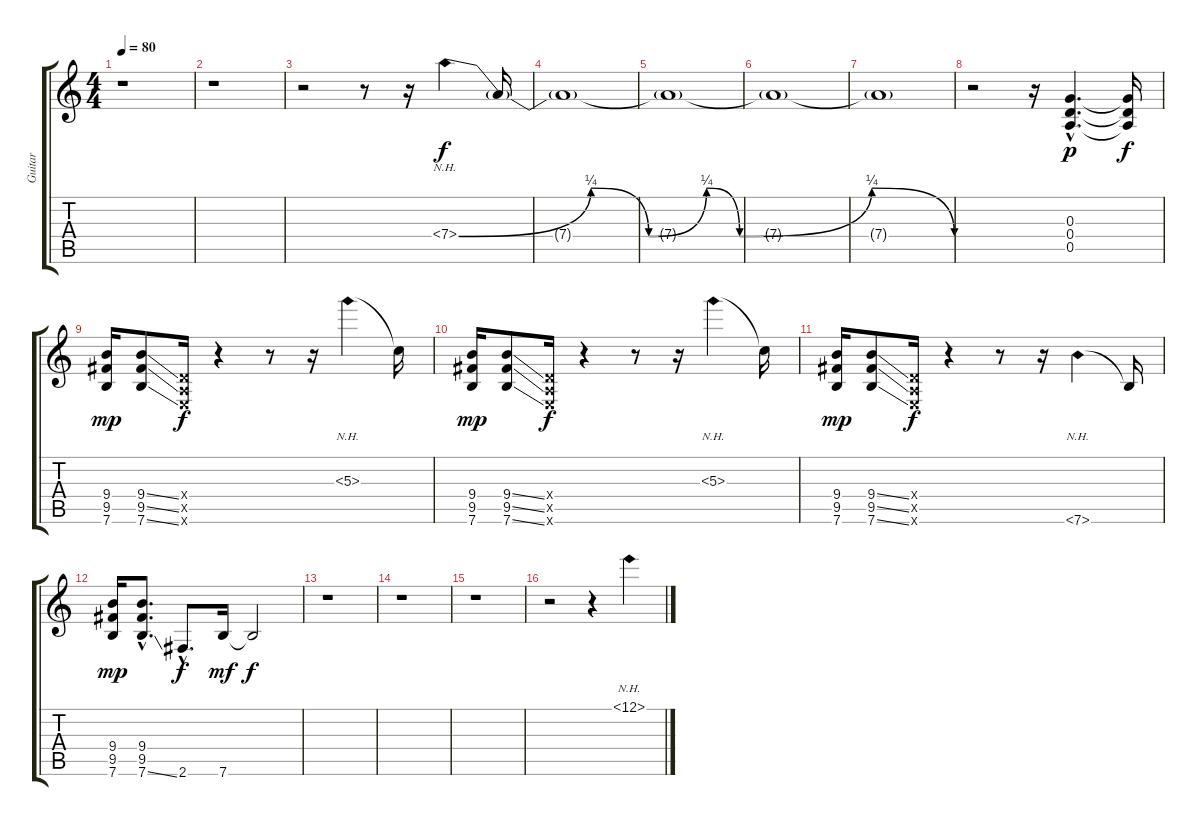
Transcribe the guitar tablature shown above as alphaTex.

\track ("Guitar" "Guitar") {instrument overdrivenguitar}
\staff {score tabs}
\tuning (E4 B3 G3 D3 A2 E2) {hide}
\ts (4 4)
\tempo 80
\clef g2
\ks c
r.1{dy f instrument overdrivenguitar} |
r.1 |
r.2 r.8{volume 0} r.16{volume 11} 7.4{be (custom 0 0 16 1 23 0 30 1 34 0 50 1 60 0) nh}.4 7.4{t}.16 |
7.4{t}.1 |
7.4{t}.1 |
7.4{t}.1{volume 0} |
7.4{t}.1 |
r.2{volume 0 balance 8} r.16{volume 13} (0.3{hac} 0.4{hac} 0.5{hac}).4{d dy p} (0.3{t} 0.4{t} 0.5{t}).16{dy f} |
(9.4 9.5 7.6).16{dy mp} (9.4{ss} 9.5{ss} 7.6{ss}).8 (0.4{x} 0.5{x} 0.6{x}).16{dy f volume 0} r.4 r.8 r.16{volume 13} 5.3{nh}.4 5.3{t}.16 |
(9.4 9.5 7.6).16{dy mp} (9.4{ss} 9.5{ss} 7.6{ss}).8 (0.4{x} 0.5{x} 0.6{x}).16{dy f volume 0} r.4 r.8 r.16{volume 13} 5.3{nh}.4 5.3{t}.16 |
(9.4 9.5 7.6).16{dy mp} (9.4{ss} 9.5{ss} 7.6{ss}).8 (0.4{x} 0.5{x} 0.6{x}).16{dy f volume 0} r.4 r.8 r.16{volume 13} 7.6{nh}.4 7.6{t}.16 |
(9.4 9.5 7.6).16{dy mp} (9.4{hac} 9.5{hac} 7.6{ss hac}).8{d} 2.6{hac}.8{d dy f} 7.6.16{dy mf} 7.6{t}.2{dy f} |
r.1 |
r.1 |
r.1 |
r.2 r.4 12.1{nh}.4{balance 5}
